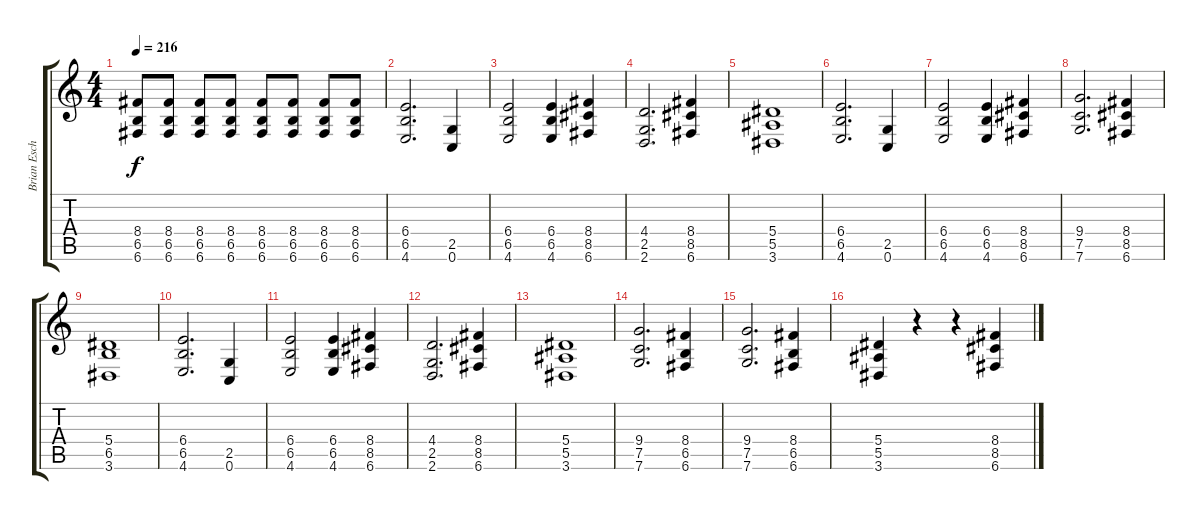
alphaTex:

\track ("Brian Eschbach (Right)" "Brian Esch") {instrument overdrivenguitar}
\staff {score tabs}
\tuning (C4 G3 Eb3 Bb2 F2 C2) {hide}
\ts (4 4)
\tempo 216
\clef g2
\ks c
(8.4 6.5 6.6).8{dy f} (8.4 6.5 6.6).8 (8.4 6.5 6.6).8 (8.4 6.5 6.6).8 (8.4 6.5 6.6).8 (8.4 6.5 6.6).8 (8.4 6.5 6.6).8 (8.4 6.5 6.6).8 |
(6.4 6.5 4.6).2{d} (2.5 0.6).4 |
(6.4 6.5 4.6).2 (6.4 6.5 4.6).4 (8.4 8.5 6.6).4 |
(4.4 2.5 2.6).2{d} (8.4 8.5 6.6).4 |
(5.4 5.5 3.6).1 |
(6.4 6.5 4.6).2{d} (2.5 0.6).4 |
(6.4 6.5 4.6).2 (6.4 6.5 4.6).4 (8.4 8.5 6.6).4 |
(9.4 7.5 7.6).2{d} (8.4 8.5 6.6).4 |
(5.4 6.5 3.6).1 |
(6.4 6.5 4.6).2{d} (2.5 0.6).4 |
(6.4 6.5 4.6).2 (6.4 6.5 4.6).4 (8.4 8.5 6.6).4 |
(4.4 2.5 2.6).2{d} (8.4 8.5 6.6).4 |
(5.4 5.5 3.6).1 |
(9.4 7.5 7.6).2{d} (8.4 6.5 6.6).4 |
(9.4 7.5 7.6).2{d} (8.4 6.5 6.6).4 |
(5.4 5.5 3.6).4 r.4 r.4 (8.4 8.5 6.6).4
